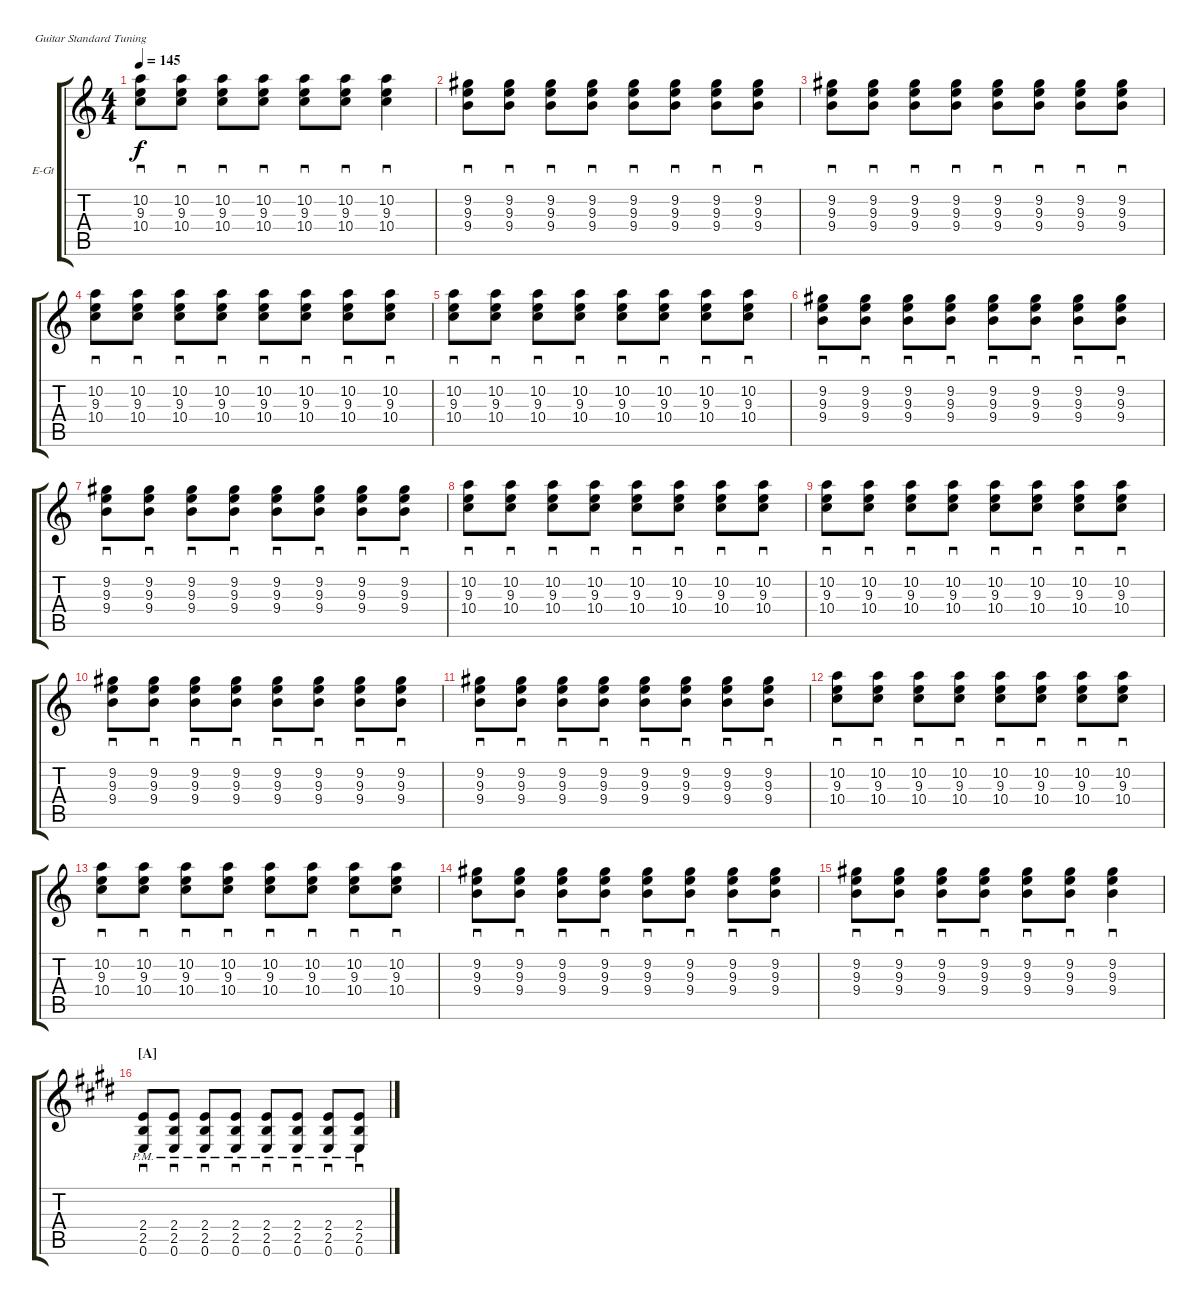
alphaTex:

\defaultSystemsLayout 4
\bracketExtendMode groupsimilarinstruments
\firstSystemTrackNameOrientation horizontal
\otherSystemsTrackNameOrientation horizontal
\track ("Albert Hammond Jr." "E-Gt") {instrument overdrivenguitar}
\staff {score tabs}
\tuning (E4 B3 G3 D3 A2 E2)
\ts (4 4)
\tempo 145
\clef g2
\ks aminor
(10.4 9.3 10.2).8{sd dy f} (10.4 9.3 10.2).8{sd} (10.4 9.3 10.2).8{sd} (10.4 9.3 10.2).8{sd} (10.4 9.3 10.2).8{sd} (10.4 9.3 10.2).8{sd} (10.4 9.3 10.2).4{sd} |
(9.2 9.3 9.4).8{sd} (9.2 9.3 9.4).8{sd} (9.2 9.3 9.4).8{sd} (9.2 9.3 9.4).8{sd} (9.2 9.3 9.4).8{sd} (9.2 9.3 9.4).8{sd} (9.2 9.3 9.4).8{sd} (9.2 9.3 9.4).8{sd} |
(9.2 9.3 9.4).8{sd} (9.2 9.3 9.4).8{sd} (9.2 9.3 9.4).8{sd} (9.2 9.3 9.4).8{sd} (9.2 9.3 9.4).8{sd} (9.2 9.3 9.4).8{sd} (9.2 9.3 9.4).8{sd} (9.2 9.3 9.4).8{sd} |
(10.4 9.3 10.2).8{sd} (10.4 9.3 10.2).8{sd} (10.4 9.3 10.2).8{sd} (10.4 9.3 10.2).8{sd} (10.4 9.3 10.2).8{sd} (10.4 9.3 10.2).8{sd} (10.4 9.3 10.2).8{sd} (10.4 9.3 10.2).8{sd} |
(10.4 9.3 10.2).8{sd} (10.4 9.3 10.2).8{sd} (10.4 9.3 10.2).8{sd} (10.4 9.3 10.2).8{sd} (10.4 9.3 10.2).8{sd} (10.4 9.3 10.2).8{sd} (10.4 9.3 10.2).8{sd} (10.4 9.3 10.2).8{sd} |
(9.2 9.3 9.4).8{sd} (9.2 9.3 9.4).8{sd} (9.2 9.3 9.4).8{sd} (9.2 9.3 9.4).8{sd} (9.2 9.3 9.4).8{sd} (9.2 9.3 9.4).8{sd} (9.2 9.3 9.4).8{sd} (9.2 9.3 9.4).8{sd} |
(9.2 9.3 9.4).8{sd} (9.2 9.3 9.4).8{sd} (9.2 9.3 9.4).8{sd} (9.2 9.3 9.4).8{sd} (9.2 9.3 9.4).8{sd} (9.2 9.3 9.4).8{sd} (9.2 9.3 9.4).8{sd} (9.2 9.3 9.4).8{sd} |
(10.4 9.3 10.2).8{sd} (10.4 9.3 10.2).8{sd} (10.4 9.3 10.2).8{sd} (10.4 9.3 10.2).8{sd} (10.4 9.3 10.2).8{sd} (10.4 9.3 10.2).8{sd} (10.4 9.3 10.2).8{sd} (10.4 9.3 10.2).8{sd} |
(10.4 9.3 10.2).8{sd} (10.4 9.3 10.2).8{sd} (10.4 9.3 10.2).8{sd} (10.4 9.3 10.2).8{sd} (10.4 9.3 10.2).8{sd} (10.4 9.3 10.2).8{sd} (10.4 9.3 10.2).8{sd} (10.4 9.3 10.2).8{sd} |
(9.2 9.3 9.4).8{sd} (9.2 9.3 9.4).8{sd} (9.2 9.3 9.4).8{sd} (9.2 9.3 9.4).8{sd} (9.2 9.3 9.4).8{sd} (9.2 9.3 9.4).8{sd} (9.2 9.3 9.4).8{sd} (9.2 9.3 9.4).8{sd} |
(9.2 9.3 9.4).8{sd} (9.2 9.3 9.4).8{sd} (9.2 9.3 9.4).8{sd} (9.2 9.3 9.4).8{sd} (9.2 9.3 9.4).8{sd} (9.2 9.3 9.4).8{sd} (9.2 9.3 9.4).8{sd} (9.2 9.3 9.4).8{sd} |
(10.4 9.3 10.2).8{sd} (10.4 9.3 10.2).8{sd} (10.4 9.3 10.2).8{sd} (10.4 9.3 10.2).8{sd} (10.4 9.3 10.2).8{sd} (10.4 9.3 10.2).8{sd} (10.4 9.3 10.2).8{sd} (10.4 9.3 10.2).8{sd} |
(10.4 9.3 10.2).8{sd} (10.4 9.3 10.2).8{sd} (10.4 9.3 10.2).8{sd} (10.4 9.3 10.2).8{sd} (10.4 9.3 10.2).8{sd} (10.4 9.3 10.2).8{sd} (10.4 9.3 10.2).8{sd} (10.4 9.3 10.2).8{sd} |
(9.2 9.3 9.4).8{sd} (9.2 9.3 9.4).8{sd} (9.2 9.3 9.4).8{sd} (9.2 9.3 9.4).8{sd} (9.2 9.3 9.4).8{sd} (9.2 9.3 9.4).8{sd} (9.2 9.3 9.4).8{sd} (9.2 9.3 9.4).8{sd} |
(9.2 9.3 9.4).8{sd} (9.2 9.3 9.4).8{sd} (9.2 9.3 9.4).8{sd} (9.2 9.3 9.4).8{sd} (9.2 9.3 9.4).8{sd} (9.2 9.3 9.4).8{sd} (9.2 9.3 9.4).4{sd} |
\section ("A" "")
\ks e
(0.6{pm} 2.5{pm} 2.4{pm}).8{sd} (0.6{pm} 2.5{pm} 2.4{pm}).8{sd} (0.6{pm} 2.5{pm} 2.4{pm}).8{sd} (0.6{pm} 2.5{pm} 2.4{pm}).8{sd} (0.6{pm} 2.5{pm} 2.4{pm}).8{sd} (0.6{pm} 2.5{pm} 2.4{pm}).8{sd} (0.6{pm} 2.5{pm} 2.4{pm}).8{sd} (0.6{pm} 2.5{ss pm} 2.4{ss pm}).8{sd}
